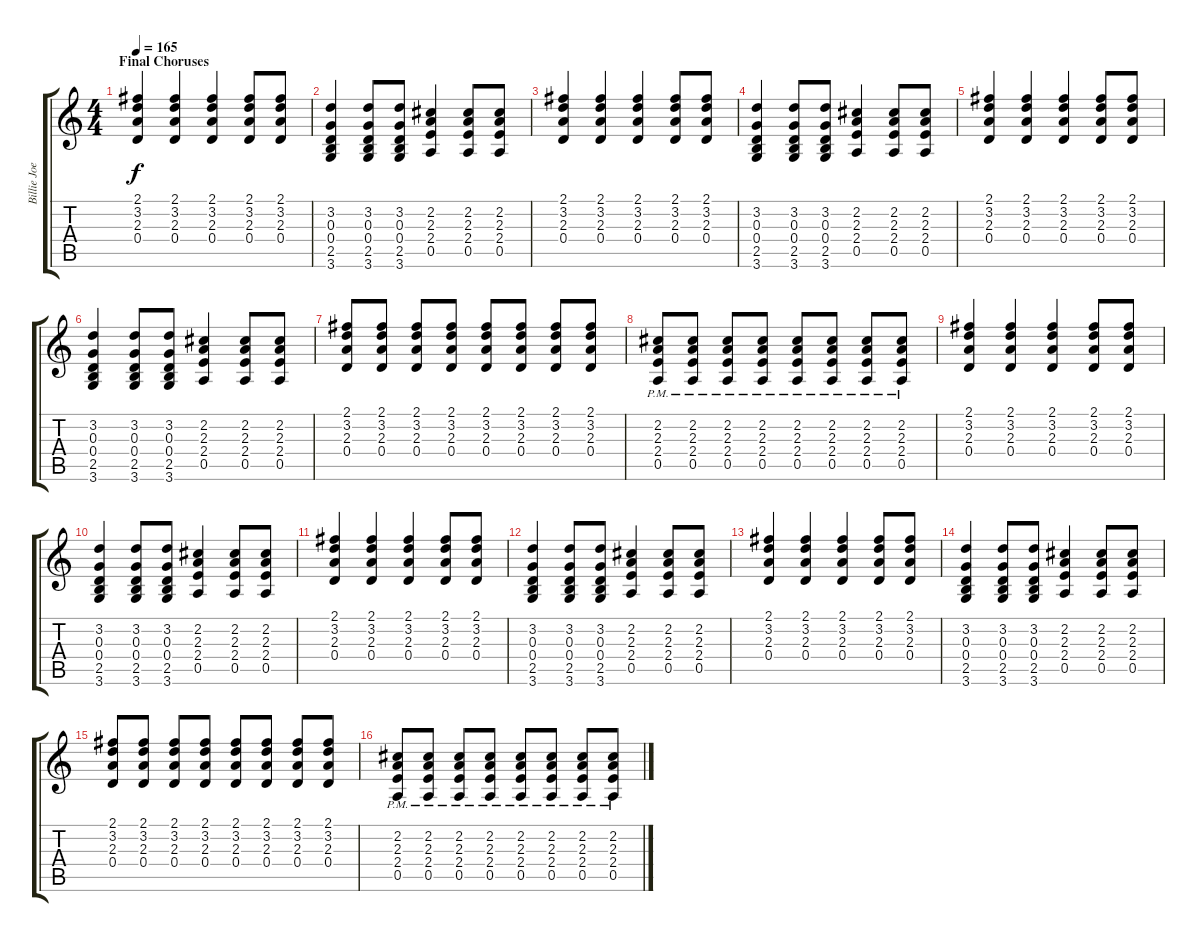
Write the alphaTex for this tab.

\track ("Billie Joe Armstrong (Rhythm Guitar)" "Billie Joe") {instrument distortionguitar}
\staff {score tabs}
\tuning (E4 B3 G3 D3 A2 E2) {hide}
\ts (4 4)
\section ("" "Final Choruses")
\tempo 165
\clef g2
\ks c
(2.1 3.2 2.3 0.4).4{dy f} (2.1 3.2 2.3 0.4).4 (2.1 3.2 2.3 0.4).4 (2.1 3.2 2.3 0.4).8 (2.1 3.2 2.3 0.4).8 |
(3.2 0.3 0.4 2.5 3.6).4 (3.2 0.3 0.4 2.5 3.6).8 (3.2 0.3 0.4 2.5 3.6).8 (2.2 2.3 2.4 0.5).4 (2.2 2.3 2.4 0.5).8 (2.2 2.3 2.4 0.5).8 |
(2.1 3.2 2.3 0.4).4 (2.1 3.2 2.3 0.4).4 (2.1 3.2 2.3 0.4).4 (2.1 3.2 2.3 0.4).8 (2.1 3.2 2.3 0.4).8 |
(3.2 0.3 0.4 2.5 3.6).4 (3.2 0.3 0.4 2.5 3.6).8 (3.2 0.3 0.4 2.5 3.6).8 (2.2 2.3 2.4 0.5).4 (2.2 2.3 2.4 0.5).8 (2.2 2.3 2.4 0.5).8 |
(2.1 3.2 2.3 0.4).4 (2.1 3.2 2.3 0.4).4 (2.1 3.2 2.3 0.4).4 (2.1 3.2 2.3 0.4).8 (2.1 3.2 2.3 0.4).8 |
(3.2 0.3 0.4 2.5 3.6).4 (3.2 0.3 0.4 2.5 3.6).8 (3.2 0.3 0.4 2.5 3.6).8 (2.2 2.3 2.4 0.5).4 (2.2 2.3 2.4 0.5).8 (2.2 2.3 2.4 0.5).8 |
(2.1 3.2 2.3 0.4).8 (2.1 3.2 2.3 0.4).8 (2.1 3.2 2.3 0.4).8 (2.1 3.2 2.3 0.4).8 (2.1 3.2 2.3 0.4).8 (2.1 3.2 2.3 0.4).8 (2.1 3.2 2.3 0.4).8 (2.1 3.2 2.3 0.4).8 |
(2.2{pm} 2.3{pm} 2.4{pm} 0.5{pm}).8 (2.2{pm} 2.3{pm} 2.4{pm} 0.5{pm}).8 (2.2{pm} 2.3{pm} 2.4{pm} 0.5{pm}).8 (2.2{pm} 2.3{pm} 2.4{pm} 0.5{pm}).8 (2.2{pm} 2.3{pm} 2.4{pm} 0.5{pm}).8 (2.2{pm} 2.3{pm} 2.4{pm} 0.5{pm}).8 (2.2{pm} 2.3{pm} 2.4{pm} 0.5{pm}).8 (2.2{pm} 2.3{pm} 2.4{pm} 0.5{pm}).8 |
(2.1 3.2 2.3 0.4).4 (2.1 3.2 2.3 0.4).4 (2.1 3.2 2.3 0.4).4 (2.1 3.2 2.3 0.4).8 (2.1 3.2 2.3 0.4).8 |
(3.2 0.3 0.4 2.5 3.6).4 (3.2 0.3 0.4 2.5 3.6).8 (3.2 0.3 0.4 2.5 3.6).8 (2.2 2.3 2.4 0.5).4 (2.2 2.3 2.4 0.5).8 (2.2 2.3 2.4 0.5).8 |
(2.1 3.2 2.3 0.4).4 (2.1 3.2 2.3 0.4).4 (2.1 3.2 2.3 0.4).4 (2.1 3.2 2.3 0.4).8 (2.1 3.2 2.3 0.4).8 |
(3.2 0.3 0.4 2.5 3.6).4 (3.2 0.3 0.4 2.5 3.6).8 (3.2 0.3 0.4 2.5 3.6).8 (2.2 2.3 2.4 0.5).4 (2.2 2.3 2.4 0.5).8 (2.2 2.3 2.4 0.5).8 |
(2.1 3.2 2.3 0.4).4 (2.1 3.2 2.3 0.4).4 (2.1 3.2 2.3 0.4).4 (2.1 3.2 2.3 0.4).8 (2.1 3.2 2.3 0.4).8 |
(3.2 0.3 0.4 2.5 3.6).4 (3.2 0.3 0.4 2.5 3.6).8 (3.2 0.3 0.4 2.5 3.6).8 (2.2 2.3 2.4 0.5).4 (2.2 2.3 2.4 0.5).8 (2.2 2.3 2.4 0.5).8 |
(2.1 3.2 2.3 0.4).8 (2.1 3.2 2.3 0.4).8 (2.1 3.2 2.3 0.4).8 (2.1 3.2 2.3 0.4).8 (2.1 3.2 2.3 0.4).8 (2.1 3.2 2.3 0.4).8 (2.1 3.2 2.3 0.4).8 (2.1 3.2 2.3 0.4).8 |
(2.2{pm} 2.3{pm} 2.4{pm} 0.5{pm}).8 (2.2{pm} 2.3{pm} 2.4{pm} 0.5{pm}).8 (2.2{pm} 2.3{pm} 2.4{pm} 0.5{pm}).8 (2.2{pm} 2.3{pm} 2.4{pm} 0.5{pm}).8 (2.2{pm} 2.3{pm} 2.4{pm} 0.5{pm}).8 (2.2{pm} 2.3{pm} 2.4{pm} 0.5{pm}).8 (2.2{pm} 2.3{pm} 2.4{pm} 0.5{pm}).8 (2.2{pm} 2.3{pm} 2.4{pm} 0.5{pm}).8
